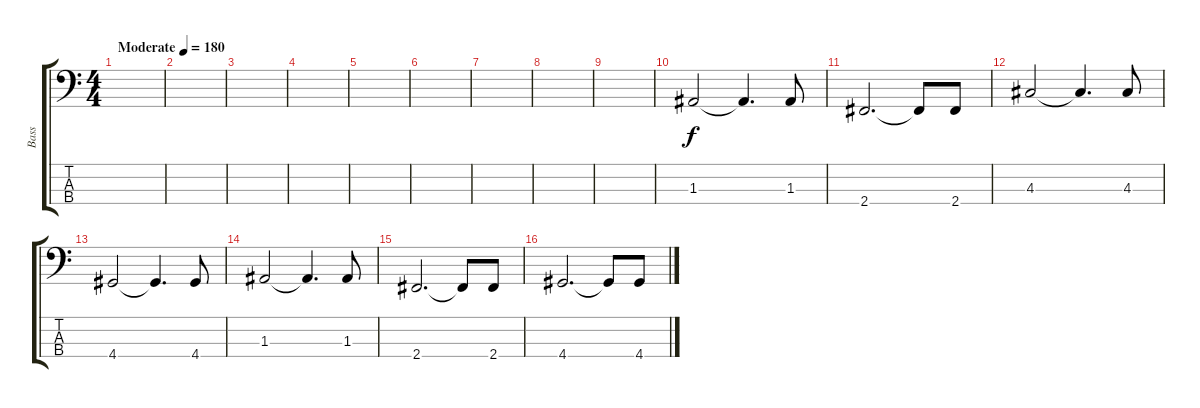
\track ("Bass" "Bass") {instrument electricbassfinger}
\staff {score tabs}
\tuning (G2 D2 A1 E1) {hide}
\ts (4 4)
\tempo (180 "Moderate")
\clef f4
\ks c
|
|
|
|
|
|
|
|
|
1.3.2 1.3{t}.4{d} 1.3.8 |
2.4.2{d} 2.4{t}.8 2.4.8 |
4.3.2 4.3{t}.4{d} 4.3.8 |
4.4.2 4.4{t}.4{d} 4.4.8 |
1.3.2 1.3{t}.4{d} 1.3.8 |
2.4.2{d} 2.4{t}.8 2.4.8 |
4.4.2{d} 4.4{t}.8 4.4.8
